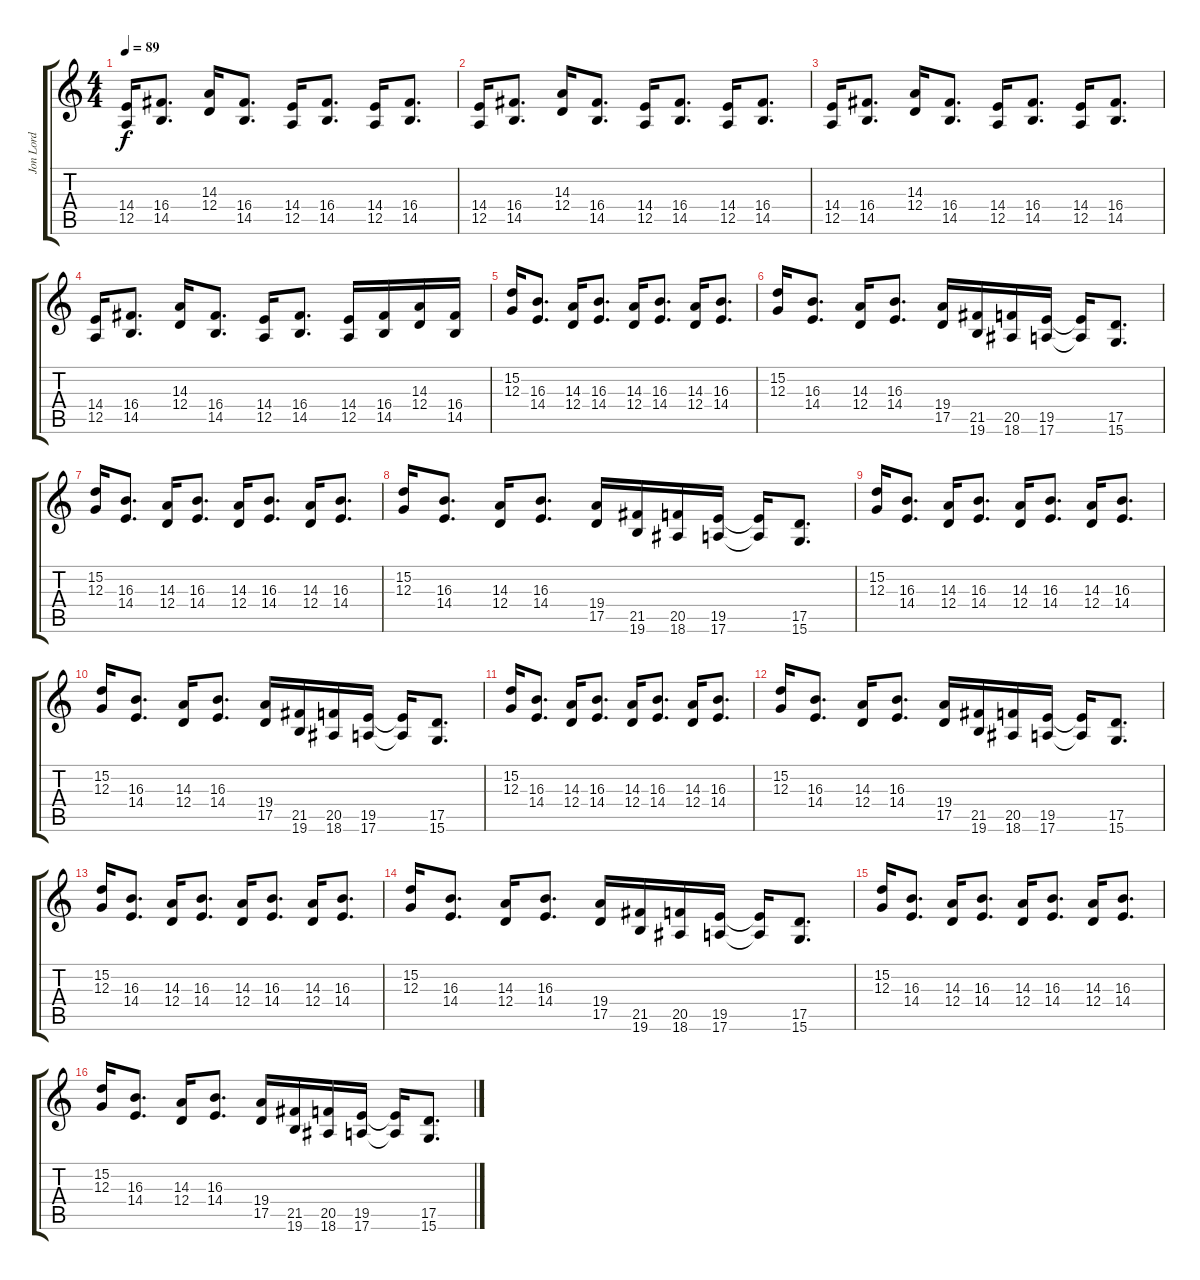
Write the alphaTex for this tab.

\track ("Jon Lord" "Jon Lord") {instrument drawbarorgan}
\staff {score tabs}
\tuning (E4 B3 G3 D3 A2 E2) {hide}
\ts (4 4)
\tempo 89
\clef g2
\ks c
(14.4 12.5).16{dy f volume 11} (16.4 14.5).8{d} (14.3 12.4).16 (16.4 14.5).8{d} (14.4 12.5).16 (16.4 14.5).8{d} (14.4 12.5).16 (16.4 14.5).8{d} |
(14.4 12.5).16{volume 10} (16.4 14.5).8{d} (14.3 12.4).16 (16.4 14.5).8{d} (14.4 12.5).16 (16.4 14.5).8{d} (14.4 12.5).16 (16.4 14.5).8{d} |
(14.4 12.5).16{volume 10} (16.4 14.5).8{d} (14.3 12.4).16 (16.4 14.5).8{d} (14.4 12.5).16 (16.4 14.5).8{d} (14.4 12.5).16 (16.4 14.5).8{d} |
(14.4 12.5).16{volume 10} (16.4 14.5).8{d} (14.3 12.4).16 (16.4 14.5).8{d} (14.4 12.5).16 (16.4 14.5).8{d} (14.4 12.5).16 (16.4 14.5).16 (14.3 12.4).16 (16.4 14.5).16 |
(15.2 12.3).16{volume 10} (16.3 14.4).8{d} (14.3 12.4).16 (16.3 14.4).8{d} (14.3 12.4).16 (16.3 14.4).8{d} (14.3 12.4).16 (16.3 14.4).8{d} |
(15.2 12.3).16 (16.3 14.4).8{d} (14.3 12.4).16 (16.3 14.4).8{d} (19.4 17.5).16 (21.5 19.6).16 (20.5 18.6).16 (19.5 17.6).16 (19.5{t} 17.6{t}).16 (17.5 15.6).8{d} |
(15.2 12.3).16{volume 10} (16.3 14.4).8{d} (14.3 12.4).16 (16.3 14.4).8{d} (14.3 12.4).16 (16.3 14.4).8{d} (14.3 12.4).16 (16.3 14.4).8{d} |
(15.2 12.3).16 (16.3 14.4).8{d} (14.3 12.4).16 (16.3 14.4).8{d} (19.4 17.5).16 (21.5 19.6).16 (20.5 18.6).16 (19.5 17.6).16 (19.5{t} 17.6{t}).16 (17.5 15.6).8{d} |
(15.2 12.3).16{volume 10} (16.3 14.4).8{d} (14.3 12.4).16 (16.3 14.4).8{d} (14.3 12.4).16 (16.3 14.4).8{d} (14.3 12.4).16 (16.3 14.4).8{d} |
(15.2 12.3).16 (16.3 14.4).8{d} (14.3 12.4).16 (16.3 14.4).8{d} (19.4 17.5).16 (21.5 19.6).16 (20.5 18.6).16 (19.5 17.6).16 (19.5{t} 17.6{t}).16 (17.5 15.6).8{d} |
(15.2 12.3).16{volume 10} (16.3 14.4).8{d} (14.3 12.4).16 (16.3 14.4).8{d} (14.3 12.4).16 (16.3 14.4).8{d} (14.3 12.4).16 (16.3 14.4).8{d} |
(15.2 12.3).16 (16.3 14.4).8{d} (14.3 12.4).16 (16.3 14.4).8{d} (19.4 17.5).16 (21.5 19.6).16 (20.5 18.6).16 (19.5 17.6).16 (19.5{t} 17.6{t}).16 (17.5 15.6).8{d} |
(15.2 12.3).16{volume 10} (16.3 14.4).8{d} (14.3 12.4).16 (16.3 14.4).8{d} (14.3 12.4).16 (16.3 14.4).8{d} (14.3 12.4).16 (16.3 14.4).8{d} |
(15.2 12.3).16 (16.3 14.4).8{d} (14.3 12.4).16 (16.3 14.4).8{d} (19.4 17.5).16 (21.5 19.6).16 (20.5 18.6).16 (19.5 17.6).16 (19.5{t} 17.6{t}).16 (17.5 15.6).8{d} |
(15.2 12.3).16{volume 10} (16.3 14.4).8{d} (14.3 12.4).16 (16.3 14.4).8{d} (14.3 12.4).16 (16.3 14.4).8{d} (14.3 12.4).16 (16.3 14.4).8{d} |
(15.2 12.3).16 (16.3 14.4).8{d} (14.3 12.4).16 (16.3 14.4).8{d} (19.4 17.5).16 (21.5 19.6).16 (20.5 18.6).16 (19.5 17.6).16 (19.5{t} 17.6{t}).16 (17.5 15.6).8{d}
